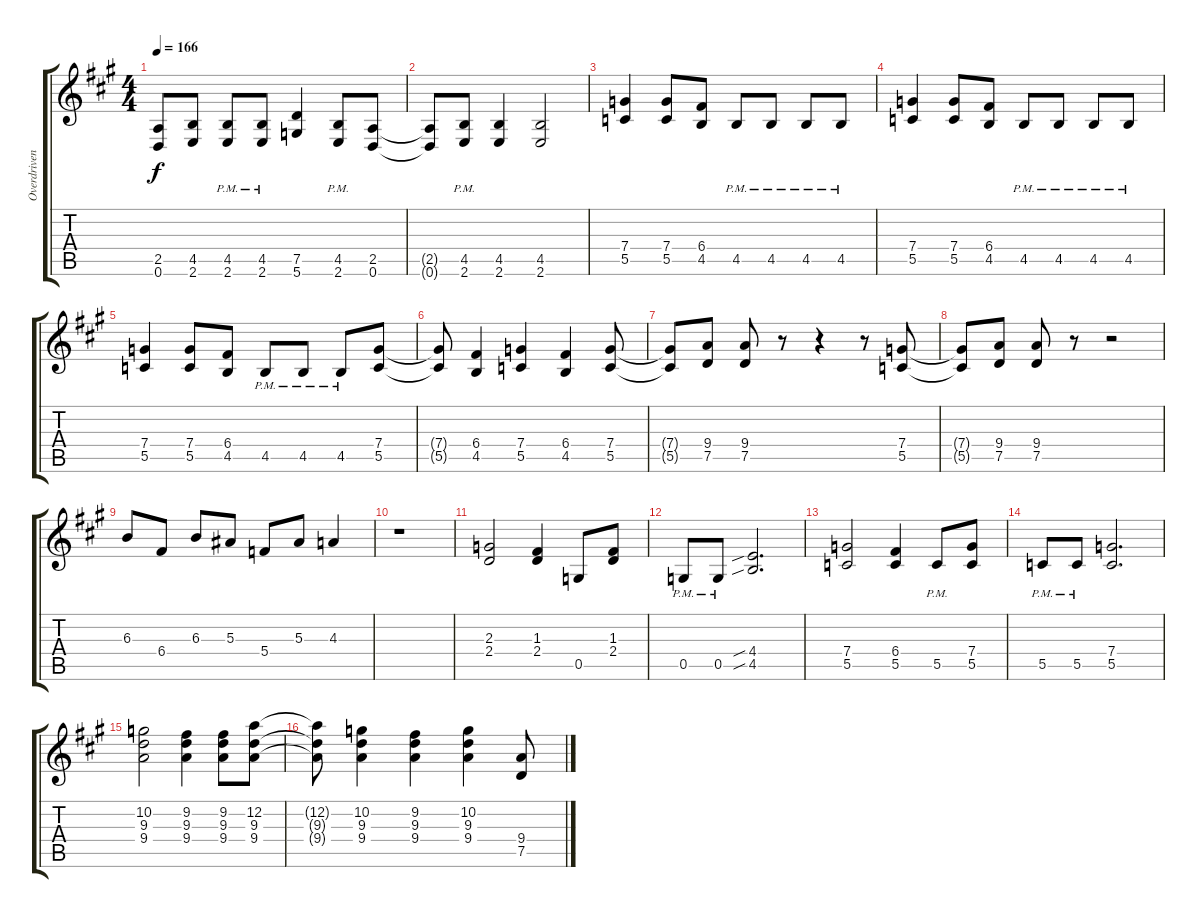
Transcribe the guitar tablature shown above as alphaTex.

\track ("Overdriven" "Overdriven") {instrument overdrivenguitar}
\staff {score tabs}
\tuning (D4 A3 F3 C3 G2 D2) {hide}
\ts (4 4)
\tempo 166
\clef g2
\ks a
(2.5{t} 0.6{t}).8{dy f} (4.5 2.6).8 (4.5{pm} 2.6{pm}).8 (4.5{pm} 2.6{pm}).8 (7.5 5.6).4 (4.5{pm} 2.6{pm}).8 (2.5 0.6).8 |
(2.5{t} 0.6{t}).8 (4.5{pm} 2.6{pm}).8 (4.5 2.6).4 (4.5 2.6).2 |
(7.4 5.5).4 (7.4 5.5).8 (6.4 4.5).8 4.5{pm}.8 4.5{pm}.8 4.5{pm}.8 4.5{pm}.8 |
(7.4 5.5).4 (7.4 5.5).8 (6.4 4.5).8 4.5{pm}.8 4.5{pm}.8 4.5{pm}.8 4.5{pm}.8 |
(7.4 5.5).4 (7.4 5.5).8 (6.4 4.5).8 4.5{pm}.8 4.5{pm}.8 4.5{pm}.8 (7.4 5.5).8 |
(7.4{t} 5.5{t}).8 (6.4 4.5).4 (7.4 5.5).4 (6.4 4.5).4 (7.4 5.5).8 |
(7.4{t} 5.5{t}).8 (9.4 7.5).8 (9.4 7.5).8 r.8 r.4 r.8 (7.4 5.5).8 |
(7.4{t} 5.5{t}).8 (9.4 7.5).8 (9.4 7.5).8 r.8 r.2 |
6.3.8 6.4.8 6.3.8 5.3.8 5.4.8 5.3.8 4.3.4 |
r.1 |
(2.3 2.4).2 (1.3 2.4).4 0.5.8 (1.3 2.4).8 |
0.5{pm}.8 0.5{pm}.8 (4.4{sib} 4.5{sib}).2{d} |
(7.4 5.5).2 (6.4 5.5).4 5.5{pm}.8 (7.4 5.5).8 |
5.5{pm}.8 5.5{pm}.8 (7.4 5.5).2{d} |
(10.2 9.3 9.4).2 (9.2 9.3 9.4).4 (9.2 9.3 9.4).8 (12.2 9.3 9.4).8 |
(12.2{t} 9.3{t} 9.4{t}).8 (10.2 9.3 9.4).4 (9.2 9.3 9.4).4 (10.2 9.3 9.4).4 (9.4 7.5).8
